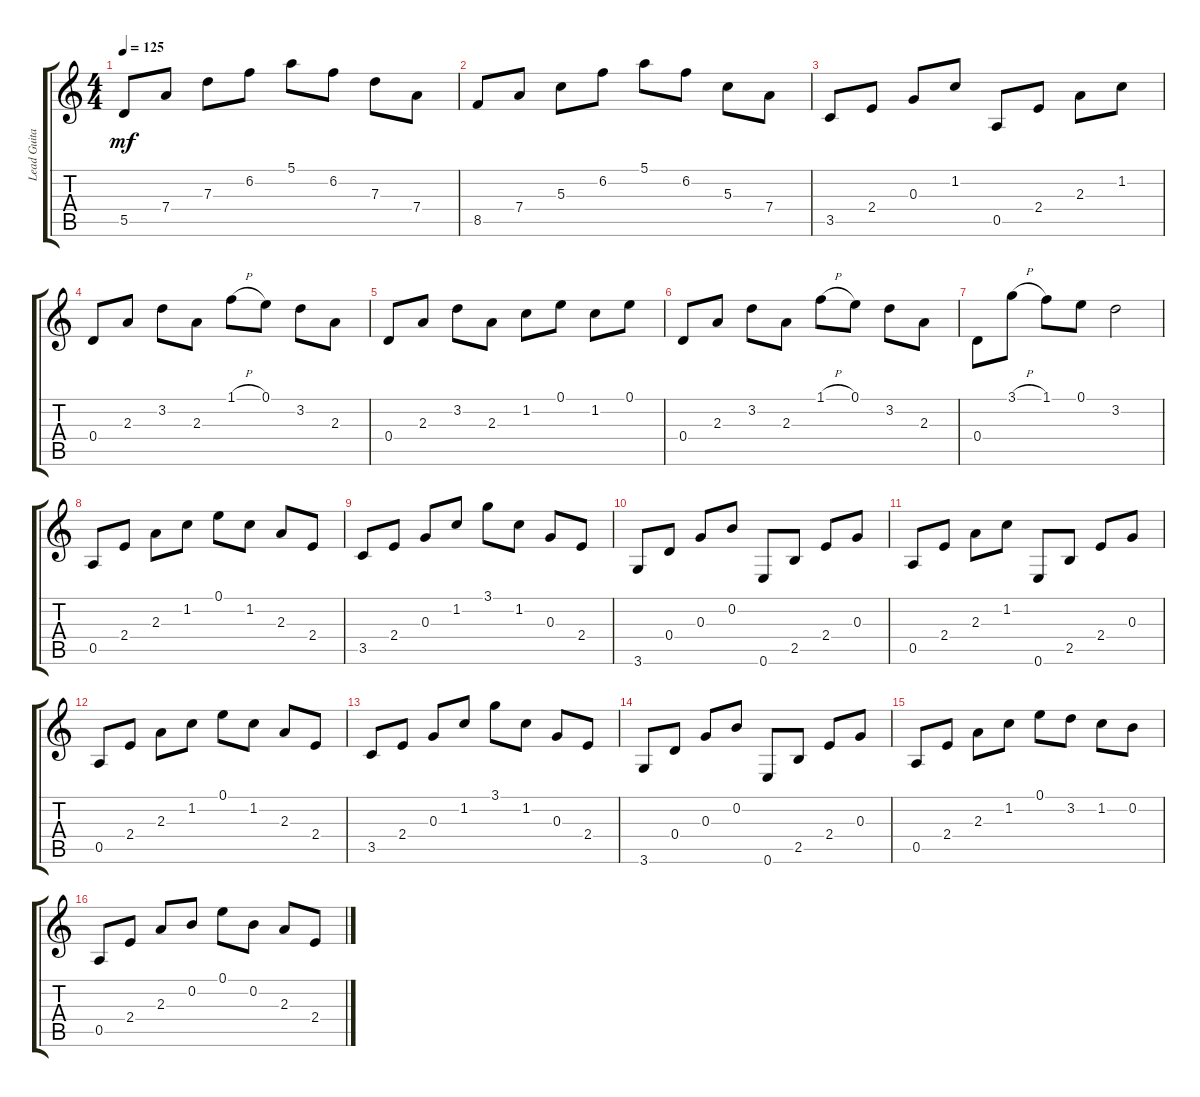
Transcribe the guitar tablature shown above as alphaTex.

\track ("Lead Guitar 2" "Lead Guita") {instrument acousticguitarnylon}
\staff {score tabs}
\tuning (E4 B3 G3 D3 A2 E2) {hide}
\ts (4 4)
\tempo 125
\clef g2
\ks c
5.5.8{dy mf} 7.4.8 7.3.8 6.2.8 5.1.8 6.2.8 7.3.8 7.4.8 |
8.5.8 7.4.8 5.3.8 6.2.8 5.1.8 6.2.8 5.3.8 7.4.8 |
3.5.8 2.4.8 0.3.8 1.2.8 0.5.8 2.4.8 2.3.8 1.2.8 |
0.4.8 2.3.8 3.2.8 2.3.8 1.1{h}.8 0.1.8 3.2.8 2.3.8 |
0.4.8 2.3.8 3.2.8 2.3.8 1.2.8 0.1.8 1.2.8 0.1.8 |
0.4.8 2.3.8 3.2.8 2.3.8 1.1{h}.8 0.1.8 3.2.8 2.3.8 |
0.4.8 3.1{h}.8 1.1.8 0.1.8 3.2.2 |
0.5.8 2.4.8 2.3.8 1.2.8 0.1.8 1.2.8 2.3.8 2.4.8 |
3.5.8 2.4.8 0.3.8 1.2.8 3.1.8 1.2.8 0.3.8 2.4.8 |
3.6.8 0.4.8 0.3.8 0.2.8 0.6.8 2.5.8 2.4.8 0.3.8 |
0.5.8 2.4.8 2.3.8 1.2.8 0.6.8 2.5.8 2.4.8 0.3.8 |
0.5.8 2.4.8 2.3.8 1.2.8 0.1.8 1.2.8 2.3.8 2.4.8 |
3.5.8 2.4.8 0.3.8 1.2.8 3.1.8 1.2.8 0.3.8 2.4.8 |
3.6.8 0.4.8 0.3.8 0.2.8 0.6.8 2.5.8 2.4.8 0.3.8 |
0.5.8 2.4.8 2.3.8 1.2.8 0.1.8 3.2.8 1.2.8 0.2.8 |
0.5.8 2.4.8 2.3.8 0.2.8 0.1.8 0.2.8 2.3.8 2.4.8
